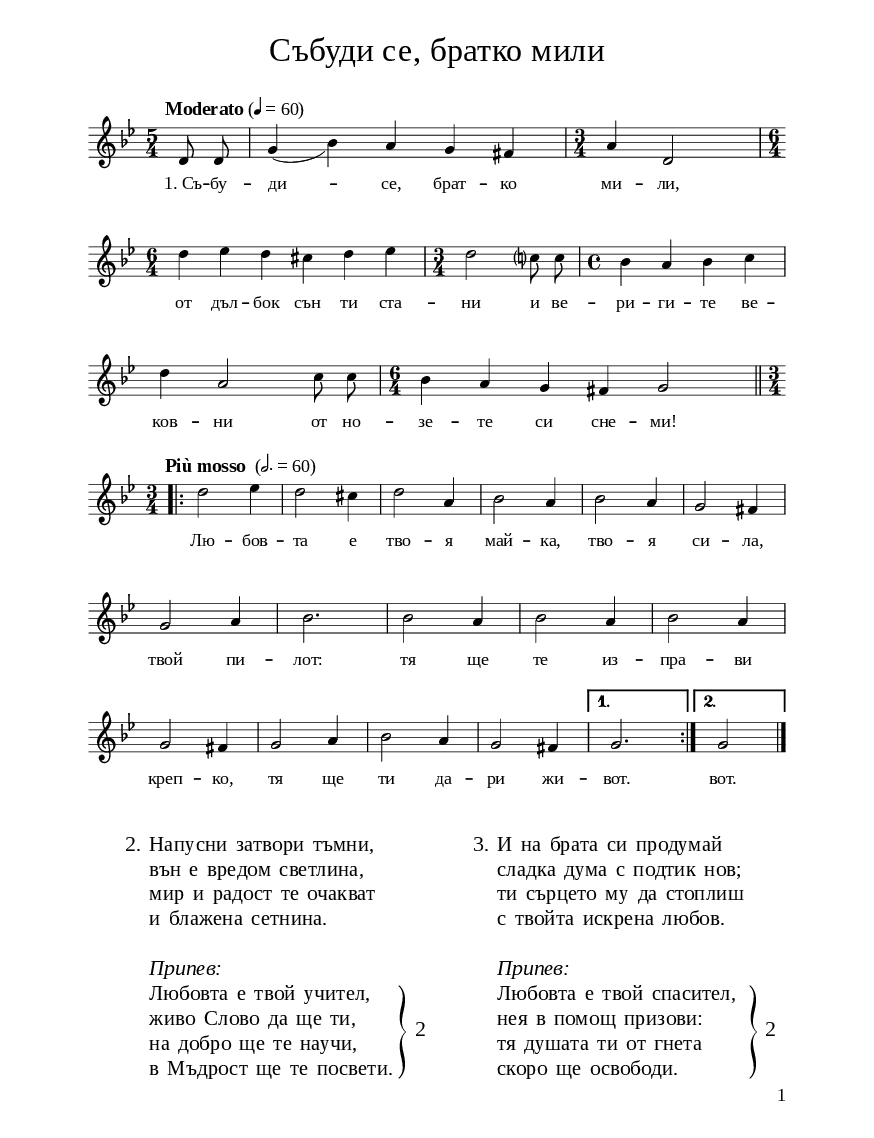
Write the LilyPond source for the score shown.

\version "2.24.4"

% include paper part and global functions
\include "include/globals.ily"

"rightBraces025" = \markup {
  \column {
    % repeat braces
    \translate #'(0 . -17.5 )
    \right-brace #45

  }
  \column {
    % repeat numbers


    \translate #'(0 . -17.9 )
    2

  }
}


\bookpart {
  \label #'ref025
  \tocItem \markup "Събуди се, братко мили"
  \include "include/bookpart-paper.ily"
  \score {
    \include "include/score-layout.ily"

    \new Voice \absolute {
      \clef treble
      \key g \minor
      \time 5/4
      \tempoFunc "Moderato" 4 "60"
      \autoBeamOff

      \partial 4
      d'8 d'8 | \slurDown g'4(bes'4) \slurNeutral a'4 g'4 fis'4 | \time 3/4 a'4 d'2 | \time 6/4 \break
      d''4 es''4 d''4 cis''4 d''4 es''4 | \time 3/4 d''2 c''?8 c''8 | \time 4/4 bes'4 a'4 bes'4 c''4 \break
      d''4 a'2 c''8 c''8 | \time 6/4 bes'4 a'4 g'4 fis'4 g'2 | \time 3/4 \break
      \repeat volta 2 {
        \bar ".|:-||"

        \tempoFunc "Più mosso " 2. "60"
        d''2 es''4 | d''2 cis''4| d''2  a'4 | bes'2 a'4 | bes'2 a'4 | g'2 fis'4 | \break
        g'2 a'4 | bes'2. | bes'2 a'4 | bes'2 a'4 | bes'2 a'4| \break
        g'2 fis'4 | g'2 a'4 | bes'2 a'4 | g'2 fis'4 |
      }
      \alternative {
        {
          g'2.|
        }   {
          g'2 \bar "|."
        }
      }

    }

    \addlyrics {
      "1. Съ" -- бу -- ди -- се, брат -- ко ми -- ли,
      от дъл -- бок сън ти ста -- ни и ве -- ри -- ги -- те ве --
      ков -- ни от но -- зе -- те си сне -- ми!
      Лю -- бов -- та е тво -- я май -- ка, тво -- я си -- ла,
      твой пи -- лот: тя ще те из -- пра -- ви
      креп -- ко, тя ще ти да -- ри жи -- вот. вот.
    }

    \header {
      title = \titleFunc #'ref_desc_3 "Събуди се, братко мили" "Săbudi se, bratko mili"
    }

    \midi{}

  } % score

  \markup \fontsize #bgCoupletFontSize {
    \hspace #3.5
    \override #`(baseline-skip . ,bgCoupletBaselineSkip) % affects space between column lines
    \column {

      \line { 2.  Напусни затвори тъмни, }
      \line {   "   " вън е вредом светлина, }
      \line {   "   " мир и радост те очакват }
      \line {   "   " и блажена сетнина. }
      \line { " " }
      \line { "   " \italic {Припев: } }
      \line { "   "Любовта е твой учител, }
      \line {   "   " живо Слово да ще ти, }
      \line {   "   " на добро ще те научи, }
      \line {   "   " в Мъдрост ще те посвети. }

    }
    \"rightBraces025"

    \hspace #4
    \override #`(baseline-skip . ,bgCoupletBaselineSkip) % affects space between column lines
    \column {

      \line { 3. И на брата си продумай }
      \line {   "   " сладка дума с подтик нов; }
      \line {   "   " ти сърцето му да стоплиш }
      \line {   "   " с твойта искрена любов. }
      \line { " " }
      \line { "   " \italic {Припев: } }
      \line { "   "Любовта е твой спасител, }
      \line {   "   " нея в помощ призови: }
      \line {   "   " тя душата ти от гнета }
      \line {   "   " скоро ще освободи. }

    } %column
    \"rightBraces025"
  } % markup


} % bookpart
